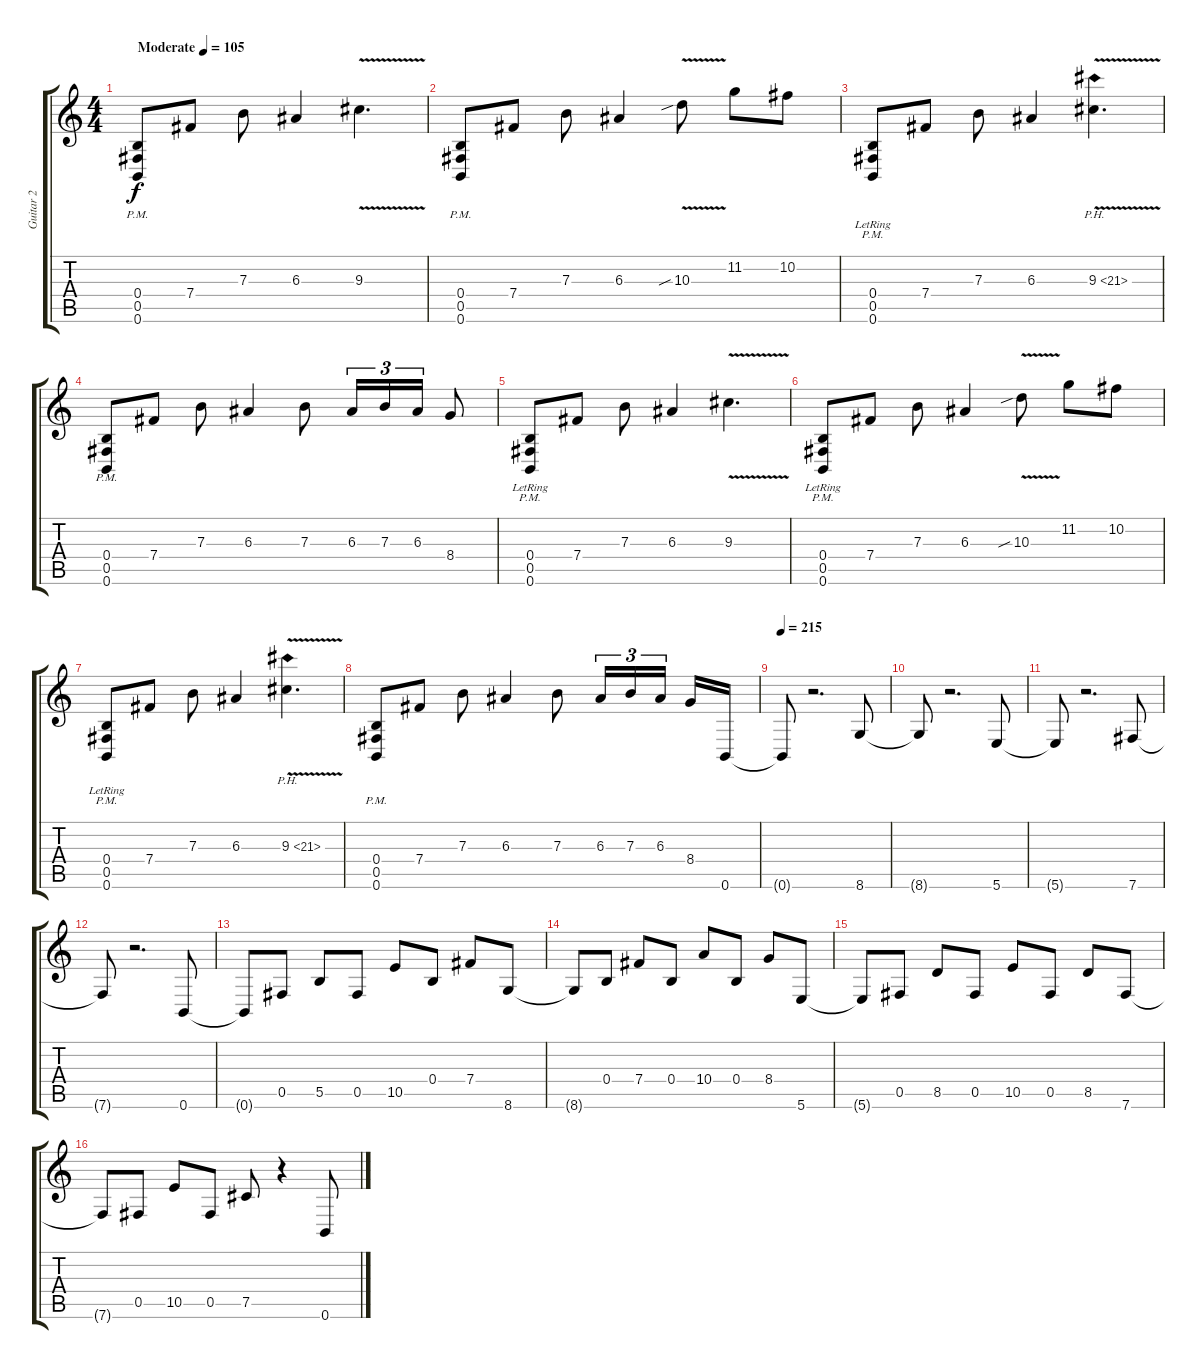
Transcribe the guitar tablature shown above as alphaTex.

\track ("Guitar 2" "Guitar 2") {instrument distortionguitar}
\staff {score tabs}
\tuning (Db4 Ab3 E3 B2 Gb2 B1) {hide}
\ts (4 4)
\tempo (105 "Moderate")
\clef g2
\ks c
(0.4 0.5 0.6{pm}).8{dy f instrument distortionguitar} 7.4.8 7.3.8 6.3.4 9.3{v}.4{d} |
(0.4 0.5 0.6{pm}).8 7.4.8 7.3.8 6.3.4 10.3{v sib}.8 11.2.8 10.2.8 |
(0.4 0.5 0.6{pm lr}).8 7.4.8 7.3.8 6.3.4 9.3{ph 12 v}.4{d} |
(0.4 0.5 0.6{pm}).8 7.4.8 7.3.8 6.3.4 7.3.8 6.3.16{tu (3 2)} 7.3.16{tu (3 2)} 6.3.16{tu (3 2)} 8.4.8 |
(0.4 0.5 0.6{pm lr}).8 7.4.8 7.3.8 6.3.4 9.3{v}.4{d} |
(0.4 0.5 0.6{pm lr}).8 7.4.8 7.3.8 6.3.4 10.3{v sib}.8 11.2.8 10.2.8 |
(0.4 0.5 0.6{pm lr}).8 7.4.8 7.3.8 6.3.4 9.3{ph 12 v}.4{d} |
(0.4 0.5 0.6{pm}).8 7.4.8 7.3.8 6.3.4 7.3.8 6.3.16{tu (3 2)} 7.3.16{tu (3 2)} 6.3.16{tu (3 2) beam splitsecondary} 8.4.16 0.6.16 |
\tempo 215
0.6{t}.8 r.2{d} 8.6.8 |
8.6{t}.8 r.2{d} 5.6.8 |
5.6{t}.8 r.2{d} 7.6.8 |
7.6{t}.8 r.2{d} 0.6.8 |
0.6{t}.8 0.5.8 5.5.8 0.5.8 10.5.8 0.4.8 7.4.8 8.6.8 |
8.6{t}.8 0.4.8 7.4.8 0.4.8 10.4.8 0.4.8 8.4.8 5.6.8 |
5.6{t}.8 0.5.8 8.5.8 0.5.8 10.5.8 0.5.8 8.5.8 7.6.8 |
7.6{t}.8 0.5.8 10.5.8 0.5.8 7.5.8 r.4 0.6.8
